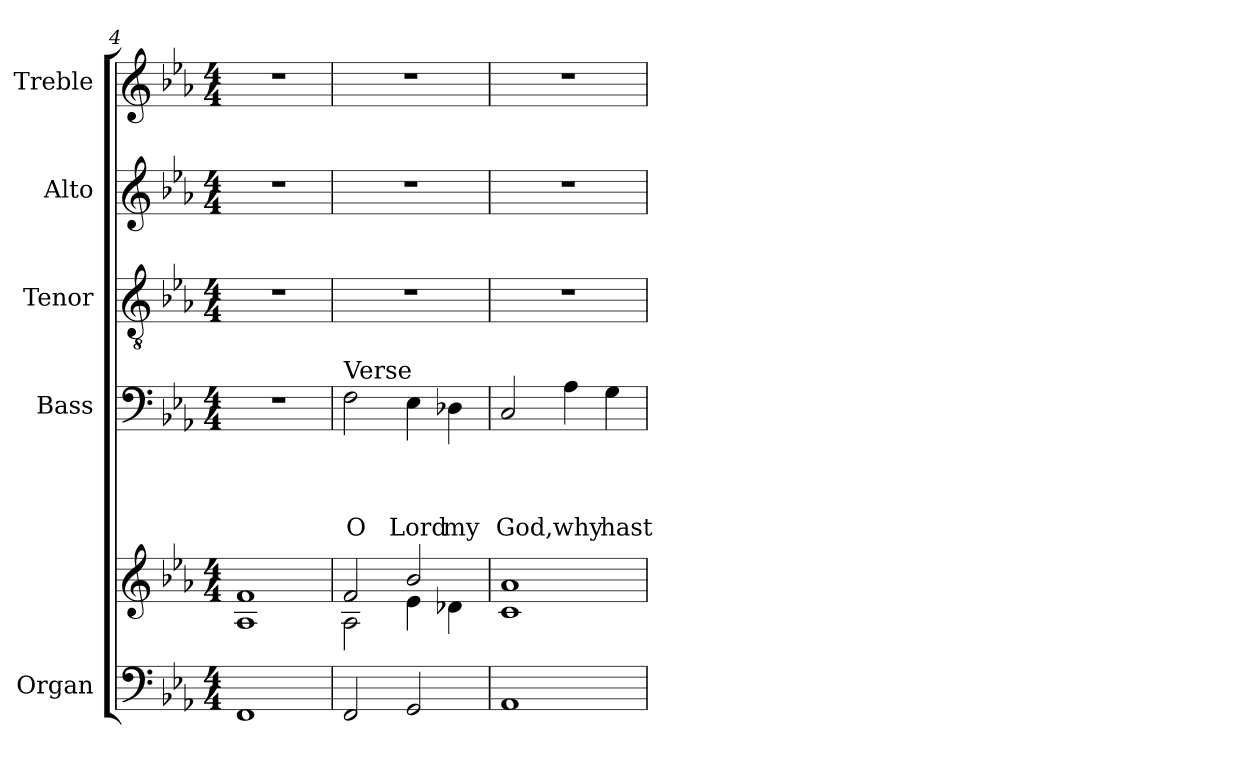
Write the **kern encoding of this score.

**kern	**kern	**kern	**text	**text	**text	**text	**kern	**kern	**kern
*part5	*part5	*part4	*part4	*part4	*part4	*part4	*part3	*part2	*part1
*staff6	*staff5	*staff4	*staff4	*staff4	*staff4	*staff4	*staff3	*staff2	*staff1
*I"Organ	*	*I"Bass	*	*	*	*	*I"Tenor	*I"Alto	*I"Treble
*	*	*I'B	*	*	*	*	*I'T	*I'A	*I'Tr
*clefF4	*clefG2	*clefF4	*	*	*	*	*clefGv2	*clefG2	*clefG2
*k[b-e-a-]	*k[b-e-a-]	*k[b-e-a-]	*	*	*	*	*k[b-e-a-]	*k[b-e-a-]	*k[b-e-a-]
*E-:	*E-:	*E-:	*	*	*	*	*E-:	*E-:	*E-:
*M4/4	*M4/4	*M4/4	*	*	*	*	*M4/4	*M4/4	*M4/4
=4	=4	=4	=4	=4	=4	=4	=4	=4	=4
1FF	1A- 1f	1r	.	.	.	.	1r	1r	1r
!!LO:LB:g=z
=5	=5	=5	=5	=5	=5	=5	=5	=5	=5
*	*^	*	*	*	*	*	*	*	*
!	!	!	!LO:TX:a:t=Verse	!	!	!	!	!	!	!
!	!	!	!	!	!	!	!LO:LY:b	!	!	!
2FF/	2f/	2A-\	2F\	.	.	.	O	1r	1r	1r
!	!	!	!	!	!	!	!LO:LY:b	!	!	!
2GG/	2b-/	4e-\	4E-\	.	.	.	Lord	.	.	.
!	!	!	!	!	!	!	!LO:LY:b	!	!	!
.	.	4d-X\	4D-X\	.	.	.	my	.	.	.
=6	=6	=6	=6	=6	=6	=6	=6	=6	=6	=6
!	!	!	!	!	!	!	!LO:LY:b	!	!	!
*	*v	*v	*	*	*	*	*	*	*	*
1AA-	1c 1a-	2C/	.	.	.	God,	1r	1r	1r
!	!	!	!	!	!	!LO:LY:b	!	!	!
.	.	4A-\	.	.	.	why	.	.	.
!	!	!	!	!	!	!LO:LY:b	!	!	!
.	.	4G\	.	.	.	hast	.	.	.
=	=	=	=	=	=	=	=	=	=
*-	*-	*-	*-	*-	*-	*-	*-	*-	*-
